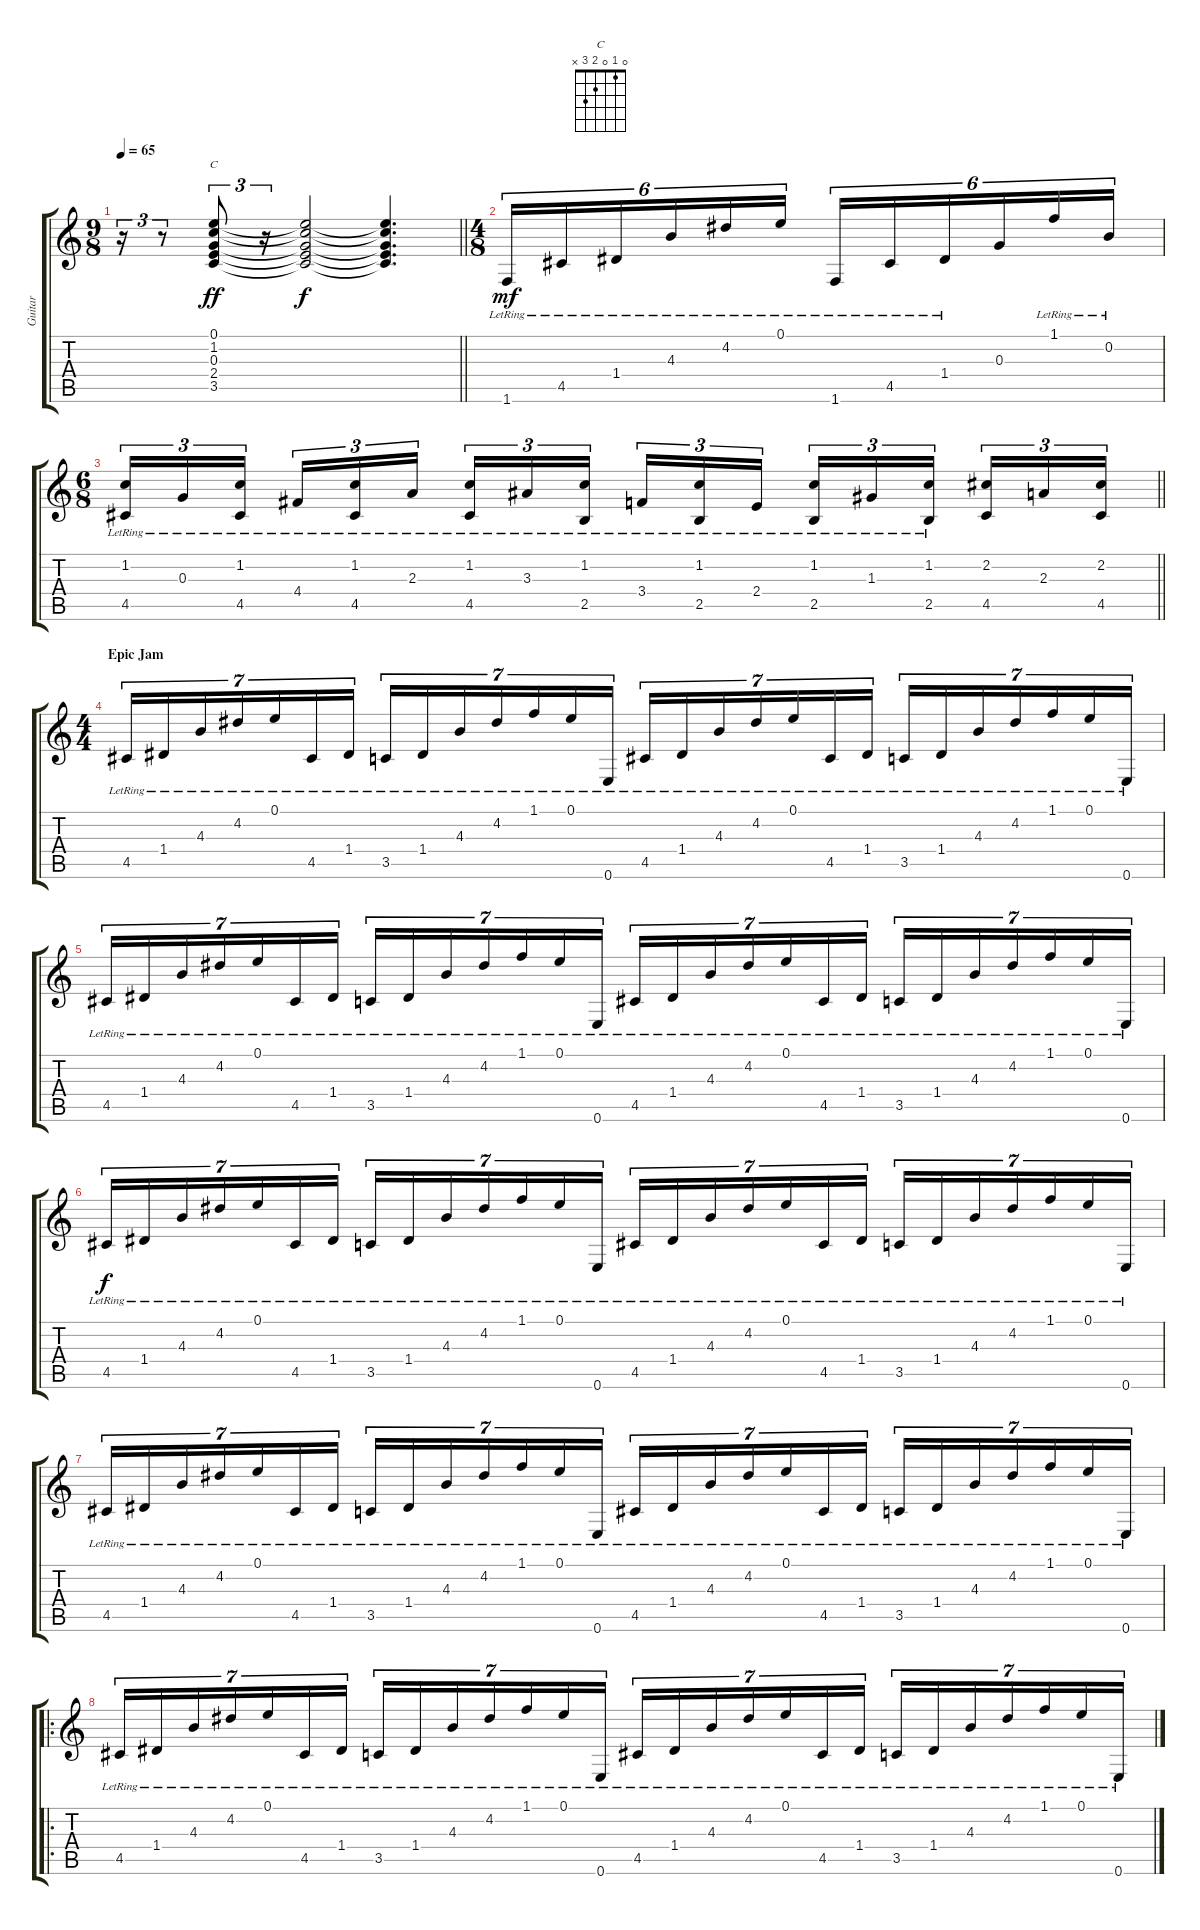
\track ("Guitar" "Guitar") {instrument acousticguitarsteel}
\staff {score tabs}
\tuning (E4 B3 G3 D3 A2 E2) {hide}
\chord ("C" 0 1 0 2 3 x)
\ts (9 8)
\tempo 65
\clef g2
\barLineRight lightlight
\ks c
r.16{tu (3 2) dy mf} r.8{tu (3 2)} (0.1 1.2 0.3 2.4 3.5).8{tu (3 2) ch "C" dy ff} r.16{tu (3 2)} (0.1{t} 1.2{t} 0.3{t} 2.4{t} 3.5{t}).2{dy f} (0.1{t} 1.2{t} 0.3{t} 2.4{t} 3.5{t}).4{d} |
\ts (4 8)
1.6{lr}.16{tu (6 4) dy mf balance 8} 4.5{lr}.16{tu (6 4)} 1.4{lr}.16{tu (6 4)} 4.3{lr}.16{tu (6 4)} 4.2{lr}.16{tu (6 4)} 0.1{lr}.16{tu (6 4)} 1.6{lr}.16{tu (6 4)} 4.5{lr}.16{tu (6 4)} 1.4{lr}.16{tu (6 4)} 0.3.16{tu (6 4)} 1.1{lr}.16{tu (6 4)} 0.2{lr}.16{tu (6 4)} |
\ts (6 8)
\barLineRight lightlight
(1.2{lr} 4.5{lr}).16{tu (3 2)} 0.3{lr}.16{tu (3 2)} (1.2{lr} 4.5{lr}).16{tu (3 2) beam splitsecondary} 4.4{lr}.16{tu (3 2)} (1.2{lr} 4.5{lr}).16{tu (3 2)} 2.3{lr}.16{tu (3 2) beam splitsecondary} (1.2{lr} 4.5{lr}).16{tu (3 2)} 3.3{lr}.16{tu (3 2)} (1.2{lr} 2.5{lr}).16{tu (3 2)} 3.4{lr}.16{tu (3 2)} (1.2{lr} 2.5{lr}).16{tu (3 2)} 2.4{lr}.16{tu (3 2) beam splitsecondary} (1.2{lr} 2.5{lr}).16{tu (3 2)} 1.3{lr}.16{tu (3 2)} (1.2{lr} 2.5{lr}).16{tu (3 2) beam splitsecondary} (2.2 4.5).16{tu (3 2)} 2.3.16{tu (3 2)} (2.2 4.5).16{tu (3 2)} |
\ts (4 4)
\section ("" "Epic Jam")
4.5{lr}.16{tu (7 4)} 1.4{lr}.16{tu (7 4)} 4.3{lr}.16{tu (7 4)} 4.2{lr}.16{tu (7 4)} 0.1{lr}.16{tu (7 4)} 4.5{lr}.16{tu (7 4)} 1.4{lr}.16{tu (7 4)} 3.5{lr}.16{tu (7 4)} 1.4{lr}.16{tu (7 4)} 4.3{lr}.16{tu (7 4)} 4.2{lr}.16{tu (7 4)} 1.1{lr}.16{tu (7 4)} 0.1{lr}.16{tu (7 4)} 0.6{lr}.16{tu (7 4)} 4.5{lr}.16{tu (7 4)} 1.4{lr}.16{tu (7 4)} 4.3{lr}.16{tu (7 4)} 4.2{lr}.16{tu (7 4)} 0.1{lr}.16{tu (7 4)} 4.5{lr}.16{tu (7 4)} 1.4{lr}.16{tu (7 4)} 3.5{lr}.16{tu (7 4)} 1.4{lr}.16{tu (7 4)} 4.3{lr}.16{tu (7 4)} 4.2{lr}.16{tu (7 4)} 1.1{lr}.16{tu (7 4)} 0.1{lr}.16{tu (7 4)} 0.6{lr}.16{tu (7 4)} |
4.5{lr}.16{tu (7 4)} 1.4{lr}.16{tu (7 4)} 4.3{lr}.16{tu (7 4)} 4.2{lr}.16{tu (7 4)} 0.1{lr}.16{tu (7 4)} 4.5{lr}.16{tu (7 4)} 1.4{lr}.16{tu (7 4)} 3.5{lr}.16{tu (7 4)} 1.4{lr}.16{tu (7 4)} 4.3{lr}.16{tu (7 4)} 4.2{lr}.16{tu (7 4)} 1.1{lr}.16{tu (7 4)} 0.1{lr}.16{tu (7 4)} 0.6{lr}.16{tu (7 4)} 4.5{lr}.16{tu (7 4)} 1.4{lr}.16{tu (7 4)} 4.3{lr}.16{tu (7 4)} 4.2{lr}.16{tu (7 4)} 0.1{lr}.16{tu (7 4)} 4.5{lr}.16{tu (7 4)} 1.4{lr}.16{tu (7 4)} 3.5{lr}.16{tu (7 4)} 1.4{lr}.16{tu (7 4)} 4.3{lr}.16{tu (7 4)} 4.2{lr}.16{tu (7 4)} 1.1{lr}.16{tu (7 4)} 0.1{lr}.16{tu (7 4)} 0.6{lr}.16{tu (7 4)} |
4.5{lr}.16{tu (7 4) dy f} 1.4{lr}.16{tu (7 4)} 4.3{lr}.16{tu (7 4)} 4.2{lr}.16{tu (7 4)} 0.1{lr}.16{tu (7 4)} 4.5{lr}.16{tu (7 4)} 1.4{lr}.16{tu (7 4)} 3.5{lr}.16{tu (7 4)} 1.4{lr}.16{tu (7 4)} 4.3{lr}.16{tu (7 4)} 4.2{lr}.16{tu (7 4)} 1.1{lr}.16{tu (7 4)} 0.1{lr}.16{tu (7 4)} 0.6{lr}.16{tu (7 4)} 4.5{lr}.16{tu (7 4)} 1.4{lr}.16{tu (7 4)} 4.3{lr}.16{tu (7 4)} 4.2{lr}.16{tu (7 4)} 0.1{lr}.16{tu (7 4)} 4.5{lr}.16{tu (7 4)} 1.4{lr}.16{tu (7 4)} 3.5{lr}.16{tu (7 4)} 1.4{lr}.16{tu (7 4)} 4.3{lr}.16{tu (7 4)} 4.2{lr}.16{tu (7 4)} 1.1{lr}.16{tu (7 4)} 0.1{lr}.16{tu (7 4)} 0.6{lr}.16{tu (7 4)} |
4.5{lr}.16{tu (7 4)} 1.4{lr}.16{tu (7 4)} 4.3{lr}.16{tu (7 4)} 4.2{lr}.16{tu (7 4)} 0.1{lr}.16{tu (7 4)} 4.5{lr}.16{tu (7 4)} 1.4{lr}.16{tu (7 4)} 3.5{lr}.16{tu (7 4)} 1.4{lr}.16{tu (7 4)} 4.3{lr}.16{tu (7 4)} 4.2{lr}.16{tu (7 4)} 1.1{lr}.16{tu (7 4)} 0.1{lr}.16{tu (7 4)} 0.6{lr}.16{tu (7 4)} 4.5{lr}.16{tu (7 4)} 1.4{lr}.16{tu (7 4)} 4.3{lr}.16{tu (7 4)} 4.2{lr}.16{tu (7 4)} 0.1{lr}.16{tu (7 4)} 4.5{lr}.16{tu (7 4)} 1.4{lr}.16{tu (7 4)} 3.5{lr}.16{tu (7 4)} 1.4{lr}.16{tu (7 4)} 4.3{lr}.16{tu (7 4)} 4.2{lr}.16{tu (7 4)} 1.1{lr}.16{tu (7 4)} 0.1{lr}.16{tu (7 4)} 0.6{lr}.16{tu (7 4)} |
\ro
4.5{lr}.16{tu (7 4)} 1.4{lr}.16{tu (7 4)} 4.3{lr}.16{tu (7 4)} 4.2{lr}.16{tu (7 4)} 0.1{lr}.16{tu (7 4)} 4.5{lr}.16{tu (7 4)} 1.4{lr}.16{tu (7 4)} 3.5{lr}.16{tu (7 4)} 1.4{lr}.16{tu (7 4)} 4.3{lr}.16{tu (7 4)} 4.2{lr}.16{tu (7 4)} 1.1{lr}.16{tu (7 4)} 0.1{lr}.16{tu (7 4)} 0.6{lr}.16{tu (7 4)} 4.5{lr}.16{tu (7 4)} 1.4{lr}.16{tu (7 4)} 4.3{lr}.16{tu (7 4)} 4.2{lr}.16{tu (7 4)} 0.1{lr}.16{tu (7 4)} 4.5{lr}.16{tu (7 4)} 1.4{lr}.16{tu (7 4)} 3.5{lr}.16{tu (7 4)} 1.4{lr}.16{tu (7 4)} 4.3{lr}.16{tu (7 4)} 4.2{lr}.16{tu (7 4)} 1.1{lr}.16{tu (7 4)} 0.1{lr}.16{tu (7 4)} 0.6{lr}.16{tu (7 4)}
